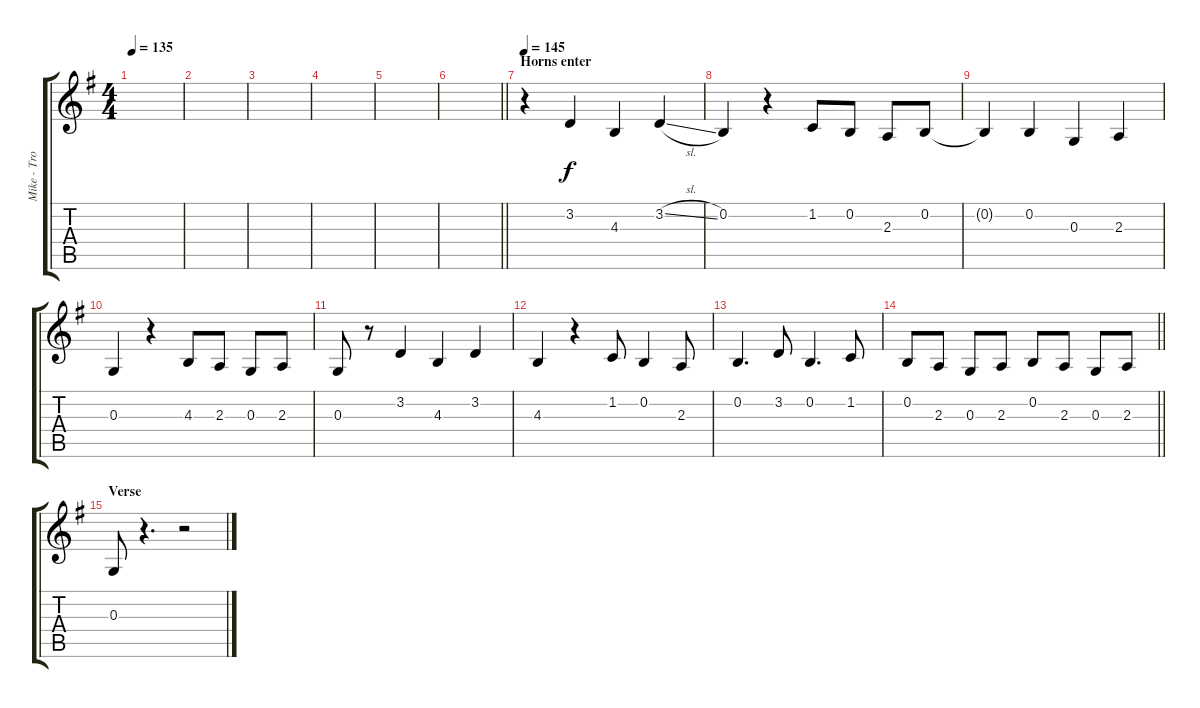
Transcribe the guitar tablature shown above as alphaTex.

\track ("Mike - Trombone" "Mike - Tro") {instrument trombone}
\staff {score tabs}
\tuning (E4 B3 G3 D3 A2 E2) {hide}
\ts (4 4)
\tempo 135
\clef g2
\ks g
|
|
|
|
|
\barLineRight lightlight
|
\section ("" "Horns enter")
\tempo 145
r.4 3.2.4 4.3.4 3.2{sl}.4 |
0.2.4 r.4 1.2.8 0.2.8 2.3.8 0.2.8 |
0.2{t}.4 0.2.4 0.3.4 2.3.4 |
0.3.4 r.4 4.3.8 2.3.8 0.3.8 2.3.8 |
0.3.8 r.8 3.2.4 4.3.4 3.2.4 |
4.3.4 r.4 1.2.8 0.2.4 2.3.8 |
0.2.4{d} 3.2.8 0.2.4{d} 1.2.8 |
\barLineRight lightlight
0.2.8 2.3.8 0.3.8 2.3.8 0.2.8 2.3.8 0.3.8 2.3.8 |
\section ("" "Verse")
0.3.8 r.4{d} r.2
